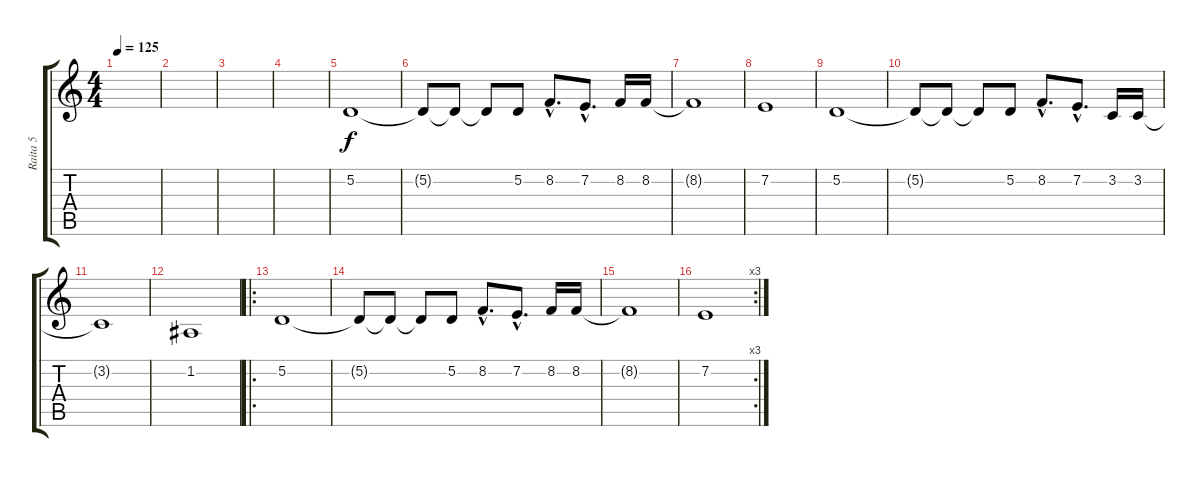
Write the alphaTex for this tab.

\track ("Raita 5" "Raita 5") {instrument stringensemble1}
\staff {score tabs}
\tuning (D4 A3 F3 C3 G2 D2) {hide}
\ts (4 4)
\tempo 125
\clef g2
\ks c
|
|
|
|
5.2.1 |
5.2{t}.8 5.2{t}.8 5.2{t}.8 5.2.8 8.2{hac}.8{d} 7.2{hac}.8{d} 8.2.16 8.2.16 |
8.2{t}.1 |
7.2.1 |
5.2.1 |
5.2{t}.8 5.2{t}.8 5.2{t}.8 5.2.8 8.2{hac}.8{d} 7.2{hac}.8{d} 3.2.16 3.2.16 |
3.2{t}.1 |
1.2.1 |
\ro
5.2.1 |
5.2{t}.8 5.2{t}.8 5.2{t}.8 5.2.8 8.2{hac}.8{d} 7.2{hac}.8{d} 8.2.16 8.2.16 |
8.2{t}.1 |
\rc 3
7.2.1
